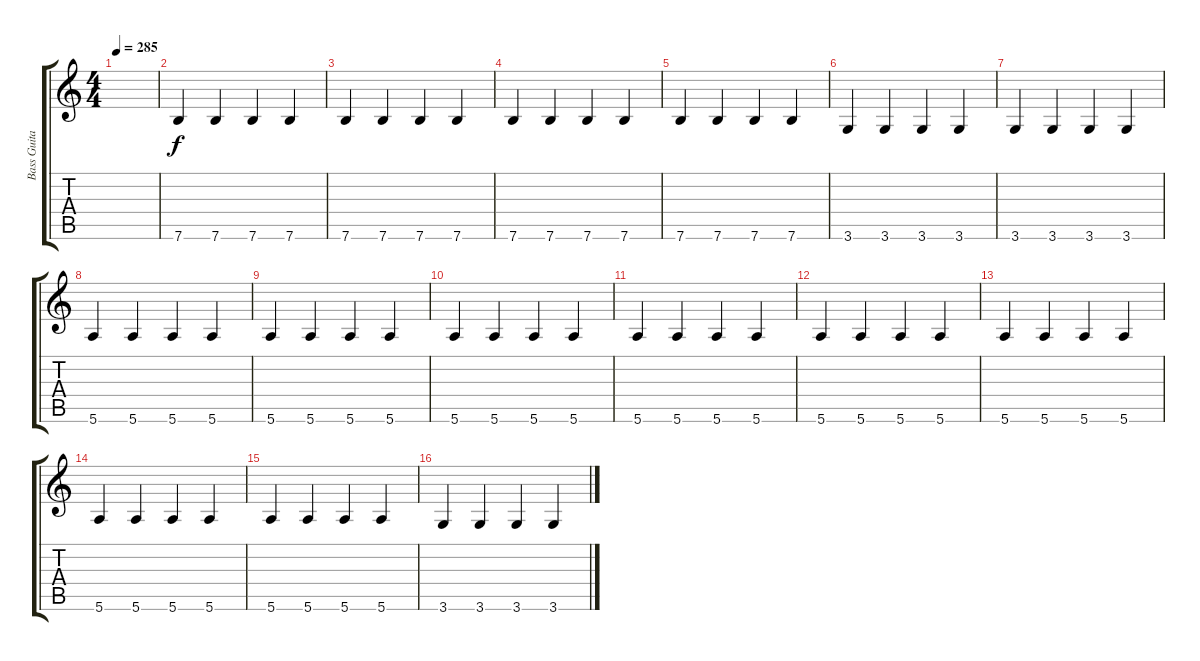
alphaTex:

\track ("Bass Guitar" "Bass Guita") {instrument electricbassfinger}
\staff {score tabs}
\tuning (E4 B3 G3 D3 A2 E2) {hide}
\ts (4 4)
\tempo 285
\clef g2
\ks c
|
7.6.4 7.6.4 7.6.4 7.6.4 |
7.6.4 7.6.4 7.6.4 7.6.4 |
7.6.4 7.6.4 7.6.4 7.6.4 |
7.6.4 7.6.4 7.6.4 7.6.4 |
3.6.4 3.6.4 3.6.4 3.6.4 |
3.6.4 3.6.4 3.6.4 3.6.4 |
5.6.4 5.6.4 5.6.4 5.6.4 |
5.6.4 5.6.4 5.6.4 5.6.4 |
5.6.4 5.6.4 5.6.4 5.6.4 |
5.6.4 5.6.4 5.6.4 5.6.4 |
5.6.4 5.6.4 5.6.4 5.6.4 |
5.6.4 5.6.4 5.6.4 5.6.4 |
5.6.4 5.6.4 5.6.4 5.6.4 |
5.6.4 5.6.4 5.6.4 5.6.4 |
3.6.4 3.6.4 3.6.4 3.6.4
